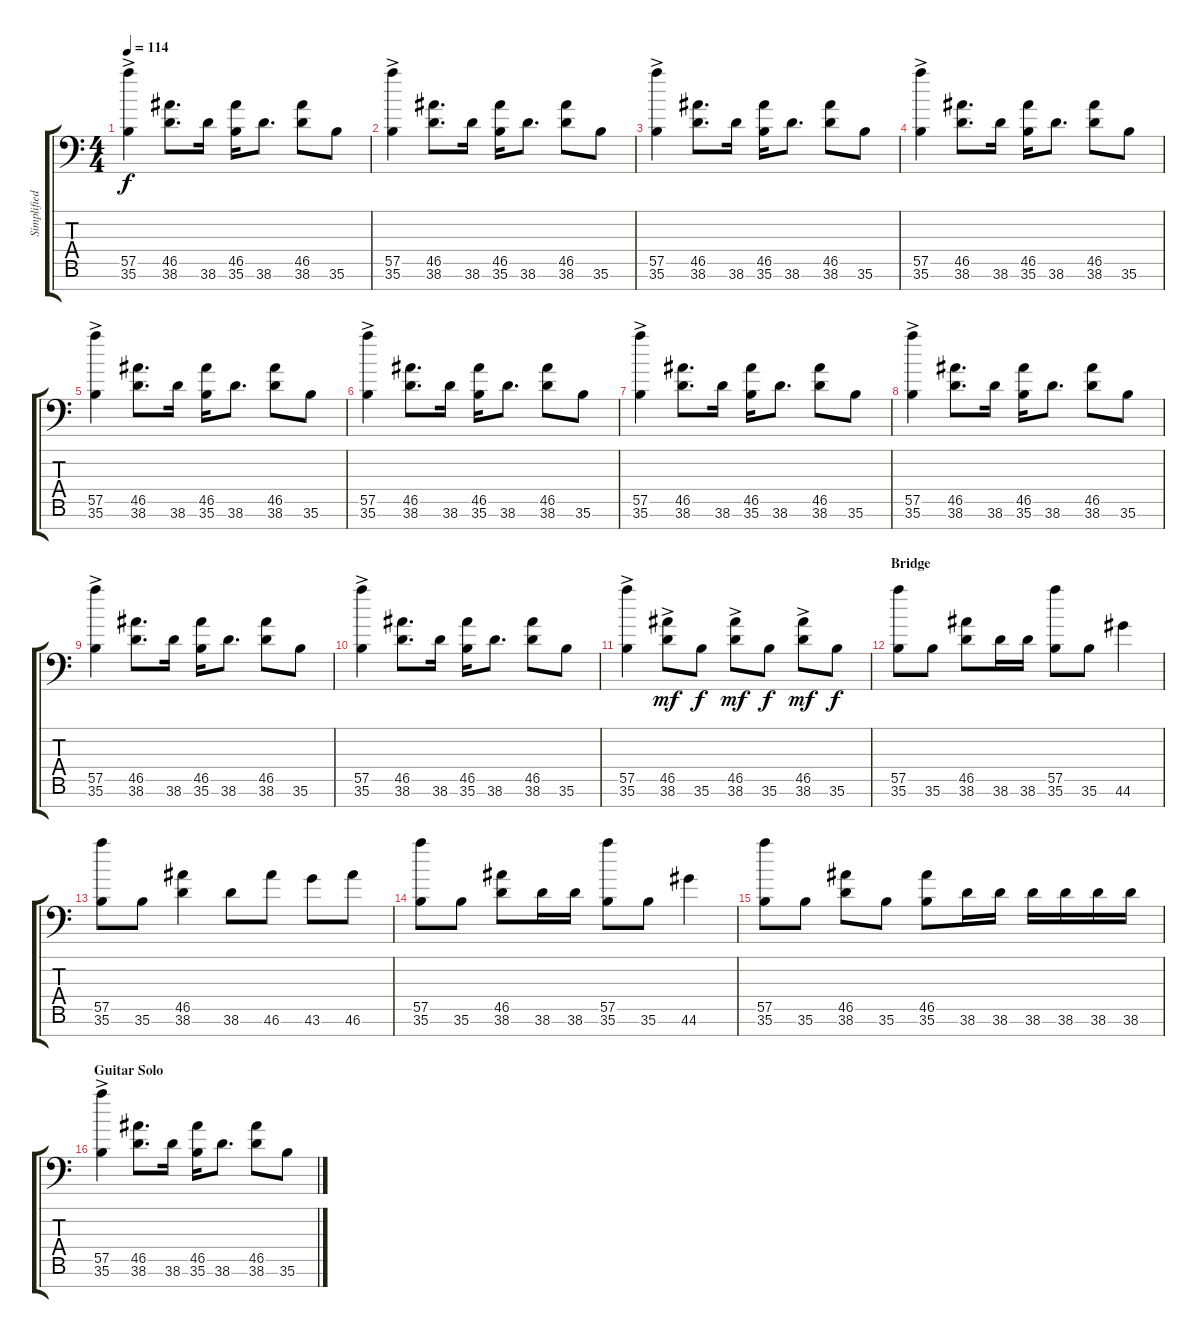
\track ("Simplified Drums" "Simplified") {instrument acousticgrandpiano}
\staff {score tabs}
\tuning (C-1 C-1 C-1 C-1 C-1 C-1 C-1) {hide}
\ts (4 4)
\tempo 114
\clef f4
\ks c
(57.5{ac} 35.6).4{dy f} (46.5 38.6).8{d} 38.6.16 (46.5 35.6).16 38.6.8{d} (46.5 38.6).8 35.6.8 |
(57.5{ac} 35.6).4 (46.5 38.6).8{d} 38.6.16 (46.5 35.6).16 38.6.8{d} (46.5 38.6).8 35.6.8 |
(57.5{ac} 35.6).4 (46.5 38.6).8{d} 38.6.16 (46.5 35.6).16 38.6.8{d} (46.5 38.6).8 35.6.8 |
(57.5{ac} 35.6).4 (46.5 38.6).8{d} 38.6.16 (46.5 35.6).16 38.6.8{d} (46.5 38.6).8 35.6.8 |
(57.5{ac} 35.6).4 (46.5 38.6).8{d} 38.6.16 (46.5 35.6).16 38.6.8{d} (46.5 38.6).8 35.6.8 |
(57.5{ac} 35.6).4 (46.5 38.6).8{d} 38.6.16 (46.5 35.6).16 38.6.8{d} (46.5 38.6).8 35.6.8 |
(57.5{ac} 35.6).4 (46.5 38.6).8{d} 38.6.16 (46.5 35.6).16 38.6.8{d} (46.5 38.6).8 35.6.8 |
(57.5{ac} 35.6).4 (46.5 38.6).8{d} 38.6.16 (46.5 35.6).16 38.6.8{d} (46.5 38.6).8 35.6.8 |
(57.5{ac} 35.6).4 (46.5 38.6).8{d} 38.6.16 (46.5 35.6).16 38.6.8{d} (46.5 38.6).8 35.6.8 |
(57.5{ac} 35.6).4 (46.5 38.6).8{d} 38.6.16 (46.5 35.6).16 38.6.8{d} (46.5 38.6).8 35.6.8 |
(57.5{ac} 35.6).4 (46.5 38.6{ac}).8{dy mf} 35.6.8{dy f} (46.5 38.6{ac}).8{dy mf} 35.6.8{dy f} (46.5 38.6{ac}).8{dy mf} 35.6.8{dy f} |
\section ("" "Bridge")
(57.5 35.6).8 35.6.8 (46.5 38.6).8 38.6.16 38.6.16 (57.5 35.6).8 35.6.8 44.6.4 |
(57.5 35.6).8 35.6.8 (46.5 38.6).4 38.6.8 46.6.8 43.6.8 46.6.8 |
(57.5 35.6).8 35.6.8 (46.5 38.6).8 38.6.16 38.6.16 (57.5 35.6).8 35.6.8 44.6.4 |
(57.5 35.6).8 35.6.8 (46.5 38.6).8 35.6.8 (46.5 35.6).8 38.6.16 38.6.16 38.6.16 38.6.16 38.6.16 38.6.16 |
\section ("" "Guitar Solo")
(57.5{ac} 35.6).4 (46.5 38.6).8{d} 38.6.16 (46.5 35.6).16 38.6.8{d} (46.5 38.6).8 35.6.8
